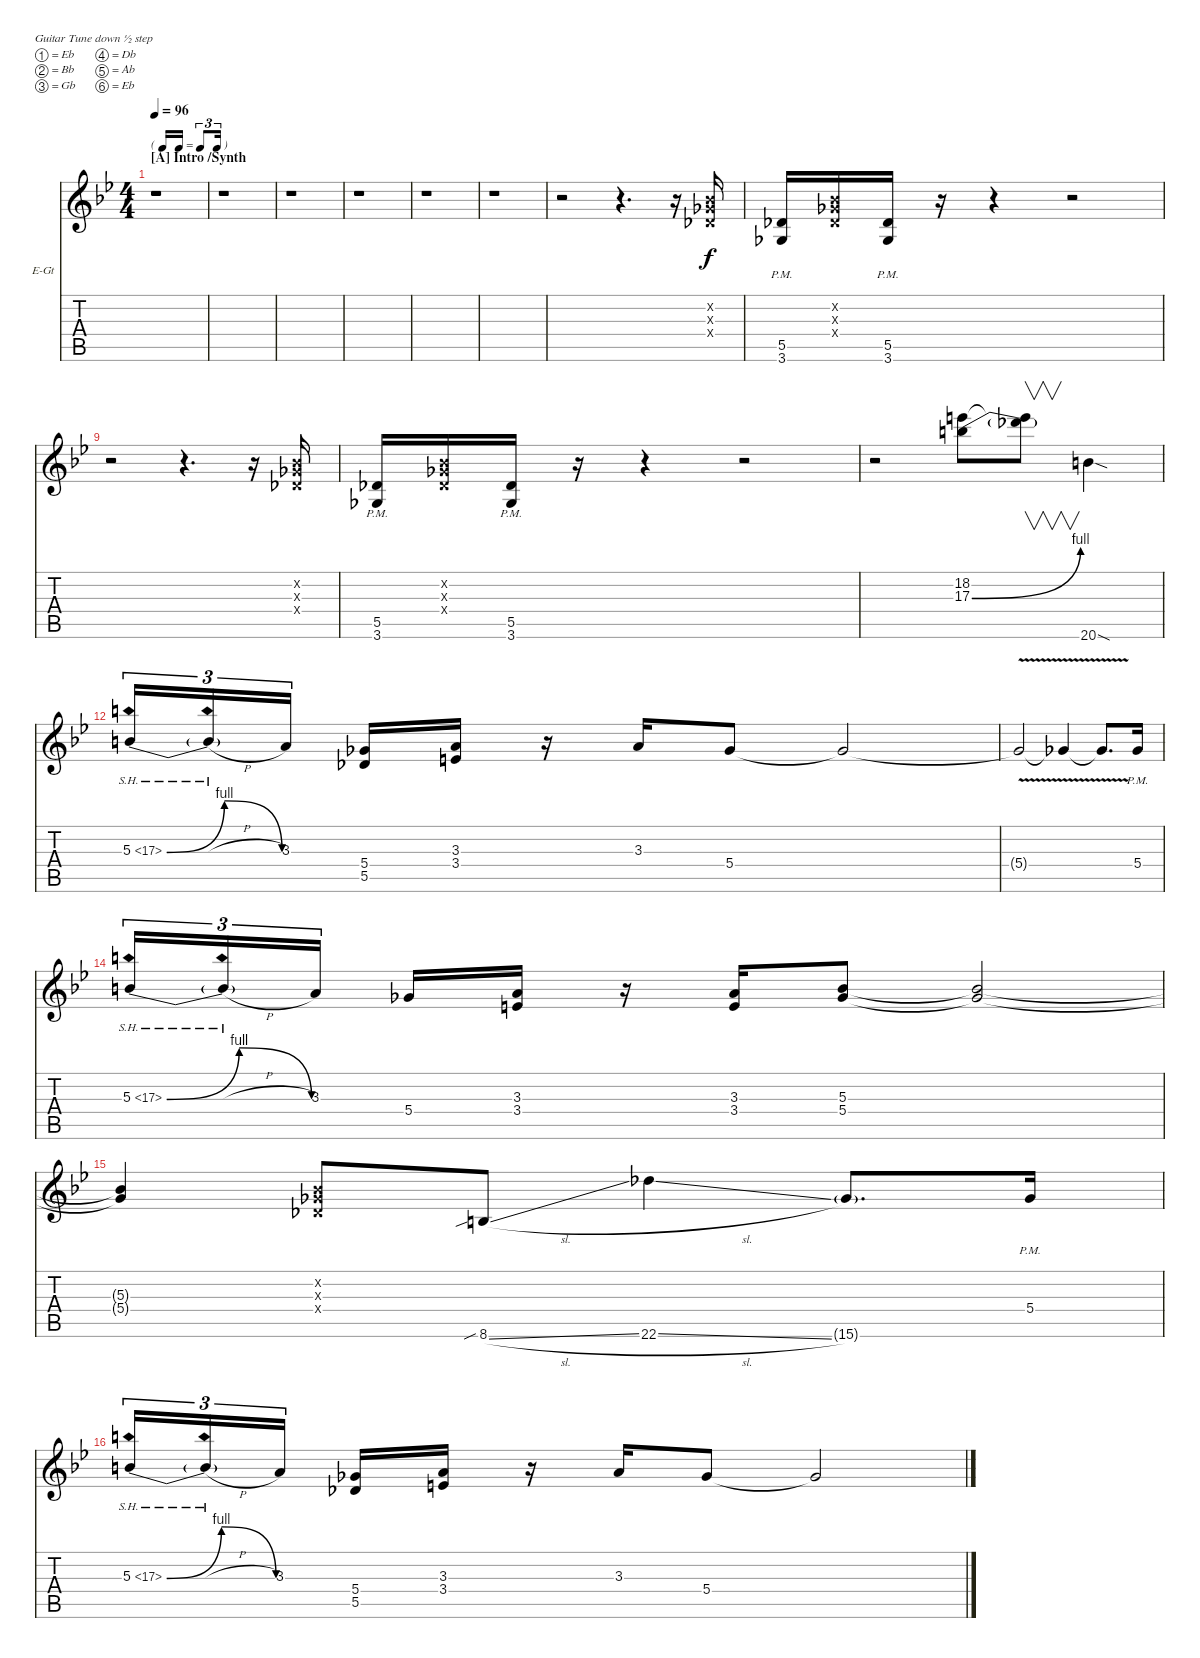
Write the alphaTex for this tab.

\bracketExtendMode nobrackets
\firstSystemTrackNameOrientation horizontal
\otherSystemsTrackNameOrientation horizontal
\defaultBarNumberDisplay FirstOfSystem
\track ("Zakk Wylde" "E-Gt") {instrument distortionguitar}
\staff {score tabs}
\tuning (Eb4 Bb3 Gb3 Db3 Ab2 Eb2)
\ts (4 4)
\tf triplet16th
\section ("A" "Intro /Synth")
\tempo 96
\clef g2
\scale
0.401672
\ks bb
r.1{dy f instrument distortionguitar} |
\scale
0.357604 r.1 |
\scale
0.240458 r.1 |
r.1 |
r.1 |
r.1 |
\scale
0.482231 r.2 r.4{d} r.16 (0.4{x} 0.3{x} 0.2{x}).16 |
\scale
0.517785 (3.6{pm} 5.5{pm}).16 (0.4{x} 0.3{x} 0.2{x}).16 (3.6{pm} 5.5{pm}).16 r.16 r.4 r.2 |
\scale
0.479467 r.2 r.4{d} r.16 (0.4{x} 0.3{x} 0.2{x}).16 |
\scale
0.520547 (3.6{pm} 5.5{pm}).16 (0.4{x} 0.3{x} 0.2{x}).16 (3.6{pm} 5.5{pm}).16 r.16 r.4 r.2 |
\scale
0.469625 r.2 (18.2 17.3{be (bend 0 0 15 4)}).8 (18.2{t} 17.3{t}).8{v} 20.6{sod}.4 |
\scale
0.530434 5.3{be (bendrelease 0 0 10.2 4 20.4 4 30 0) sh 12}.16{tu (3 2)} 5.3{sh 12 h t}.16{tu (3 2)} 3.3.16{tu (3 2)} (5.4 5.5).16 (3.4 3.3).16 r.16 3.3.16 5.4.8 5.4{t}.2 |
\scale
0.470955 5.4{v t}.2 5.4{v t}.4 5.4{v t}.8{d} 5.4{pm}.16 |
\scale
0.529442 5.3{be (bendrelease 0 0 10.2 4 20.4 4 30 0) sh 12}.16{tu (3 2)} 5.3{sh 12 h t}.16{tu (3 2)} 3.3.16{tu (3 2)} 5.4.16 (3.4 3.3).16 r.16 (3.3 3.4).16 (5.4 5.3).8 (5.4{t} 5.3{t}).2 |
\scale
0.468241 (5.3{t} 5.4{t}).4 (0.3{x} 0.2{x} 0.4{x}).8 8.6{sib sl}.8 22.6{sl}.4 15.6{g}.8{d} 5.4{pm}.16 |
\scale
0.531775 5.3{be (bendrelease 0 0 10.2 4 20.4 4 30 0) sh 12}.16{tu (3 2)} 5.3{sh 12 h t}.16{tu (3 2)} 3.3.16{tu (3 2)} (5.4 5.5).16 (3.4 3.3).16 r.16 3.3.16 5.4.8 5.4{t}.2
